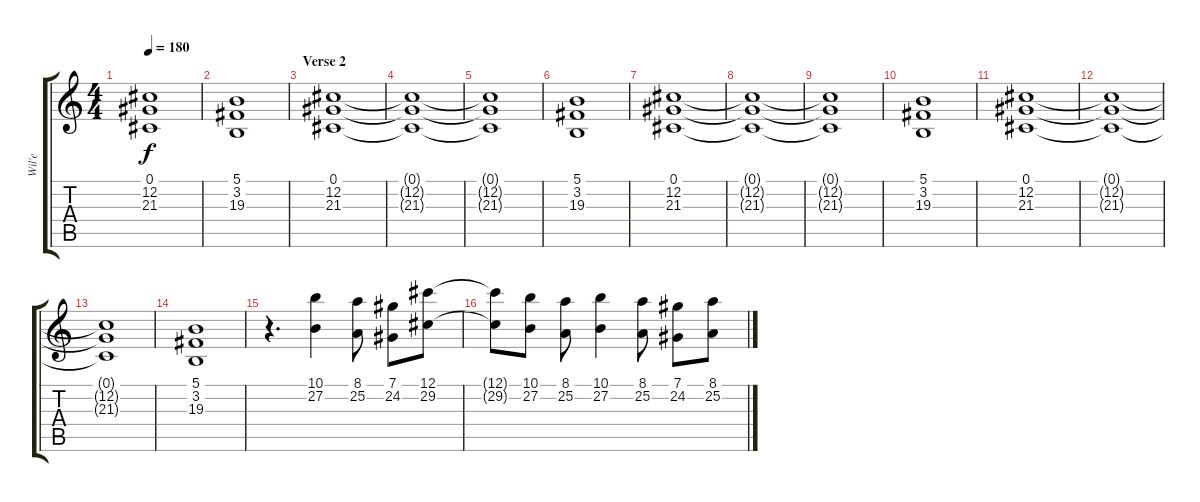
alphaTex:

\track ("Wil'e" "Wil'e") {instrument stringensemble1}
\staff {score tabs}
\tuning (Db4 Ab3 E3 B2 Gb2 Db2) {hide}
\ts (4 4)
\tempo 180
\clef g2
\ks c
(0.1{t} 12.2{t} 21.3{t}).1{dy f} |
(5.1 3.2 19.3).1 |
\section ("" "Verse 2")
(0.1 12.2 21.3).1 |
(0.1{t} 12.2{t} 21.3{t}).1 |
(0.1{t} 12.2{t} 21.3{t}).1 |
(5.1 3.2 19.3).1 |
(0.1 12.2 21.3).1 |
(0.1{t} 12.2{t} 21.3{t}).1 |
(0.1{t} 12.2{t} 21.3{t}).1 |
(5.1 3.2 19.3).1 |
(0.1 12.2 21.3).1 |
(0.1{t} 12.2{t} 21.3{t}).1 |
(0.1{t} 12.2{t} 21.3{t}).1 |
(5.1 3.2 19.3).1 |
r.4{d volume 13} (10.1 27.2).4 (8.1 25.2).8 (7.1 24.2).8 (12.1 29.2).8 |
(12.1{t} 29.2{t}).8 (10.1 27.2).8 (8.1 25.2).8 (10.1 27.2).4 (8.1 25.2).8 (7.1 24.2).8 (8.1 25.2).8
